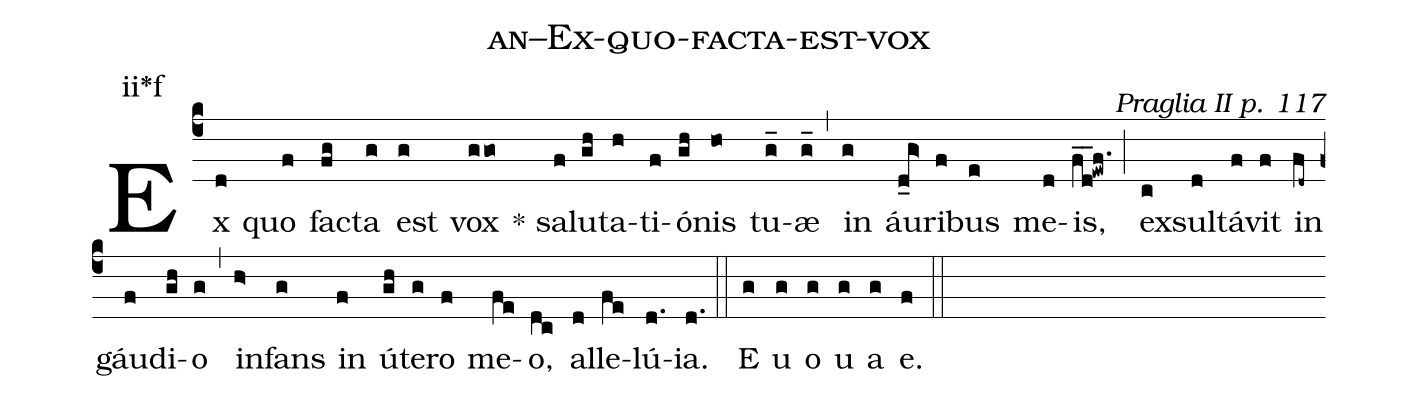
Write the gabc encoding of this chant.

name: an--Ex-quo-facta-est-vox;
commentary: Praglia II p. 117;
annotation: ii*f;
%%
(c4) Ex(d) quo(f) fac(fg)ta(g) est(g) vox(g!/go) * sa(f)lu(gh)ta(h)ti(f)ó(gh)nis(ho) tu(g_)æ(g_) (,) in(g) áu(d_0g>)ri(f)bus(e) me(d)is,(f_d_!ewf.) (;) ex(c)sul(d)tá(f)vit(f) in(fd~) gáu(f)di(gh)o(g) (,) in(h>)fans(g) in(f) ú(gh)te(g)ro(f) me(fe)o,(dc) al(d)le(fe)lú(d.)ia.(d.) (::) E(g) u(g) o(g) u(g) a(g) e.(f) (::)
